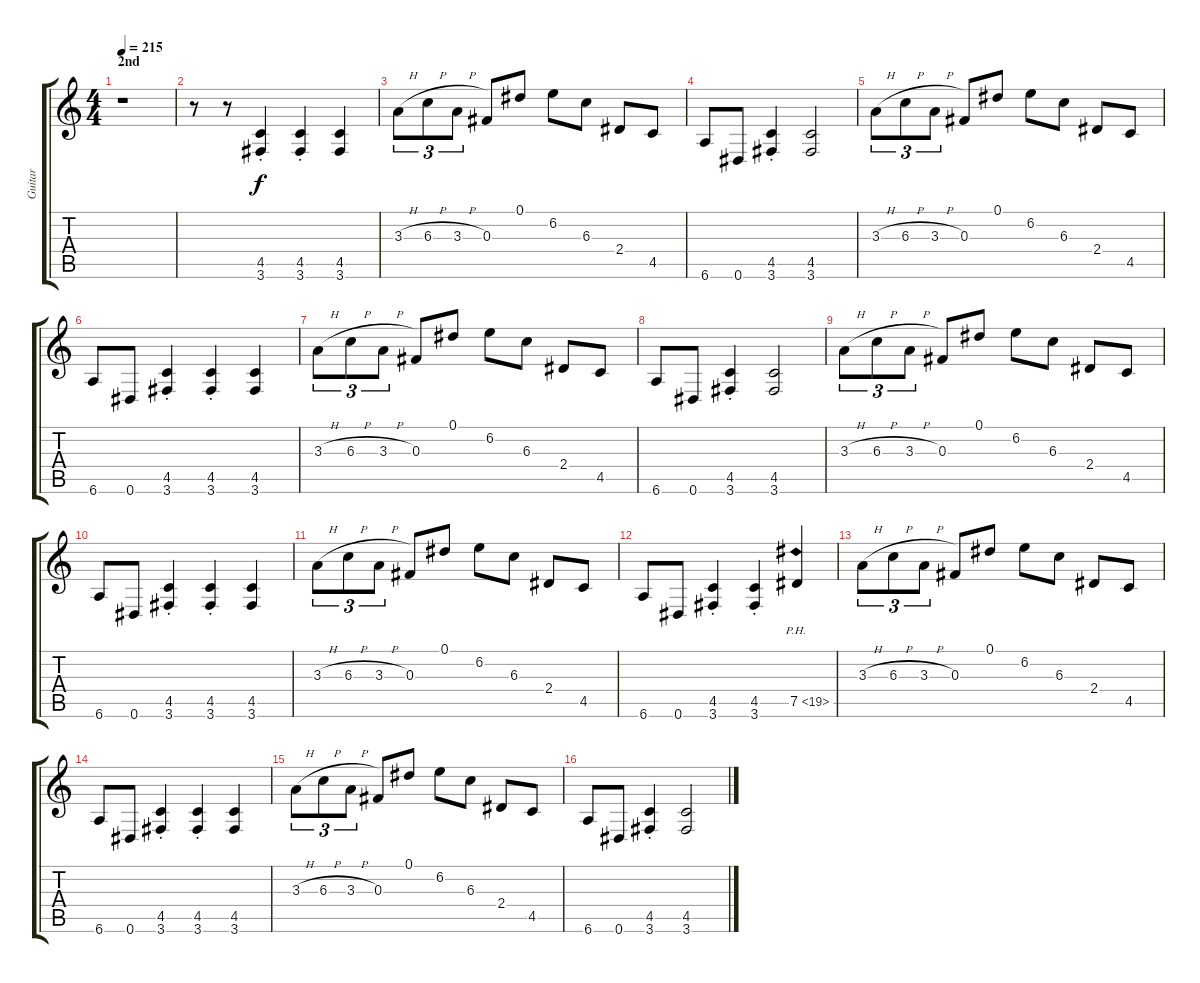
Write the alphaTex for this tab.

\track ("Guitar" "Guitar") {instrument distortionguitar}
\staff {score tabs}
\tuning (Eb4 Bb3 Gb3 Db3 Ab2 Eb2) {hide}
\ts (4 4)
\section ("" "2nd")
\tempo 215
\clef g2
\ks c
r.1{dy f} |
r.8 r.8 (4.5{st} 3.6{st}).4 (4.5{st} 3.6{st}).4 (4.5 3.6).4 |
3.3{h}.8{tu (3 2)} 6.3{h}.8{tu (3 2)} 3.3{h}.8{tu (3 2)} 0.3.8 0.1.8 6.2.8 6.3.8 2.4.8 4.5.8 |
6.6.8 0.6.8 (4.5{st} 3.6{st}).4 (4.5 3.6).2 |
3.3{h}.8{tu (3 2)} 6.3{h}.8{tu (3 2)} 3.3{h}.8{tu (3 2)} 0.3.8 0.1.8 6.2.8 6.3.8 2.4.8 4.5.8 |
6.6.8 0.6.8 (4.5{st} 3.6{st}).4 (4.5{st} 3.6{st}).4 (4.5 3.6).4 |
3.3{h}.8{tu (3 2)} 6.3{h}.8{tu (3 2)} 3.3{h}.8{tu (3 2)} 0.3.8 0.1.8 6.2.8 6.3.8 2.4.8 4.5.8 |
6.6.8 0.6.8 (4.5{st} 3.6{st}).4 (4.5 3.6).2 |
3.3{h}.8{tu (3 2)} 6.3{h}.8{tu (3 2)} 3.3{h}.8{tu (3 2)} 0.3.8 0.1.8 6.2.8 6.3.8 2.4.8 4.5.8 |
6.6.8 0.6.8 (4.5{st} 3.6{st}).4 (4.5{st} 3.6{st}).4 (4.5 3.6).4 |
3.3{h}.8{tu (3 2)} 6.3{h}.8{tu (3 2)} 3.3{h}.8{tu (3 2)} 0.3.8 0.1.8 6.2.8 6.3.8 2.4.8 4.5.8 |
6.6.8 0.6.8 (4.5{st} 3.6{st}).4 (4.5{st} 3.6{st}).4 7.5{ph 12}.4{instrument guitarharmonics} |
3.3{h}.8{tu (3 2) instrument distortionguitar} 6.3{h}.8{tu (3 2)} 3.3{h}.8{tu (3 2)} 0.3.8 0.1.8 6.2.8 6.3.8 2.4.8 4.5.8 |
6.6.8 0.6.8 (4.5{st} 3.6{st}).4 (4.5{st} 3.6{st}).4 (4.5 3.6).4 |
3.3{h}.8{tu (3 2)} 6.3{h}.8{tu (3 2)} 3.3{h}.8{tu (3 2)} 0.3.8 0.1.8 6.2.8 6.3.8 2.4.8 4.5.8 |
6.6.8 0.6.8 (4.5{st} 3.6{st}).4 (4.5 3.6).2
